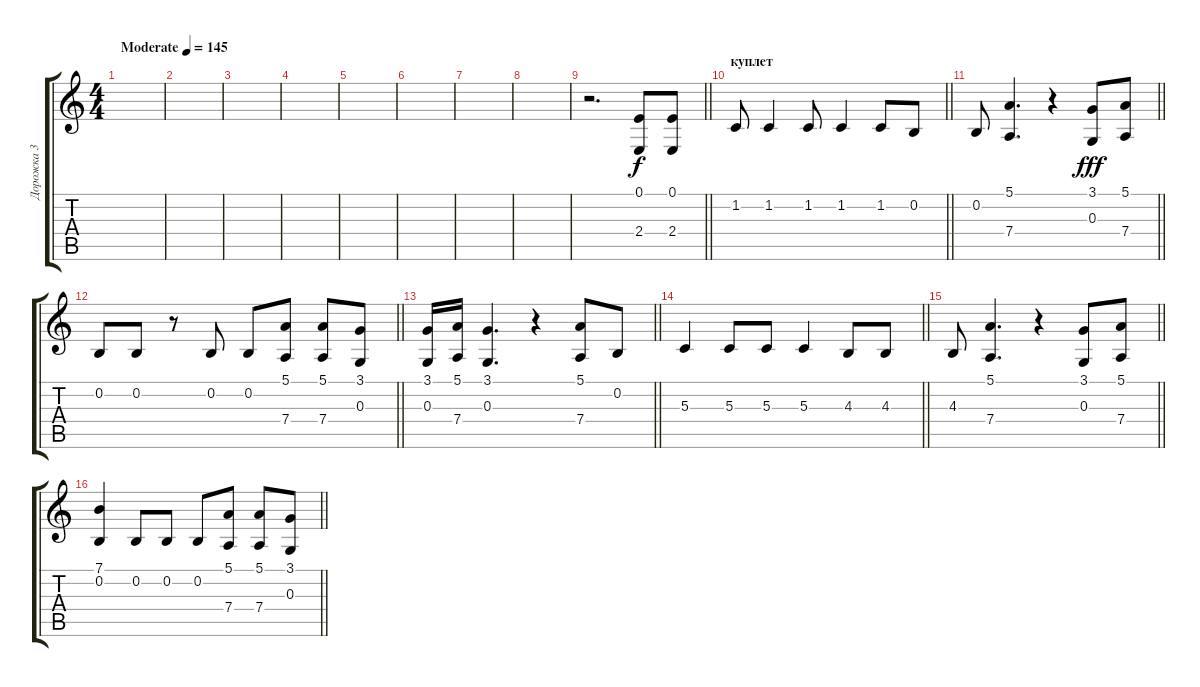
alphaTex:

\track ("Дорожка 3" "Дорожка 3") {instrument violin}
\staff {score tabs}
\tuning (E4 B3 G3 D3 A2 E2) {hide}
\ts (4 4)
\tempo (145 "Moderate")
\clef g2
\ks c
|
|
|
|
|
|
|
|
\barLineRight lightlight
r.2{d} (0.1 2.4).8 (0.1 2.4).8 |
\section ("" "куплет")
\barLineRight lightlight
1.2.8 1.2.4 1.2.8 1.2.4 1.2.8 0.2.8 |
\barLineRight lightlight
0.2.8 (5.1 7.4).4{d dy f} r.4 (3.1 0.3).8{dy fff} (5.1 7.4).8 |
\barLineRight lightlight
0.2.8 0.2.8 r.8 0.2.8 0.2.8 (5.1 7.4).8 (5.1 7.4).8 (3.1 0.3).8 |
\barLineRight lightlight
(3.1 0.3).16 (5.1 7.4).16 (3.1 0.3).4{d} r.4 (5.1 7.4).8 0.2.8 |
\barLineRight lightlight
5.3.4 5.3.8 5.3.8 5.3.4 4.3.8 4.3.8 |
\barLineRight lightlight
4.3.8 (5.1 7.4).4{d} r.4 (3.1 0.3).8 (5.1 7.4).8 |
\barLineRight lightlight
(7.1 0.2).4 0.2.8 0.2.8 0.2.8 (5.1 7.4).8 (5.1 7.4).8 (3.1 0.3).8
